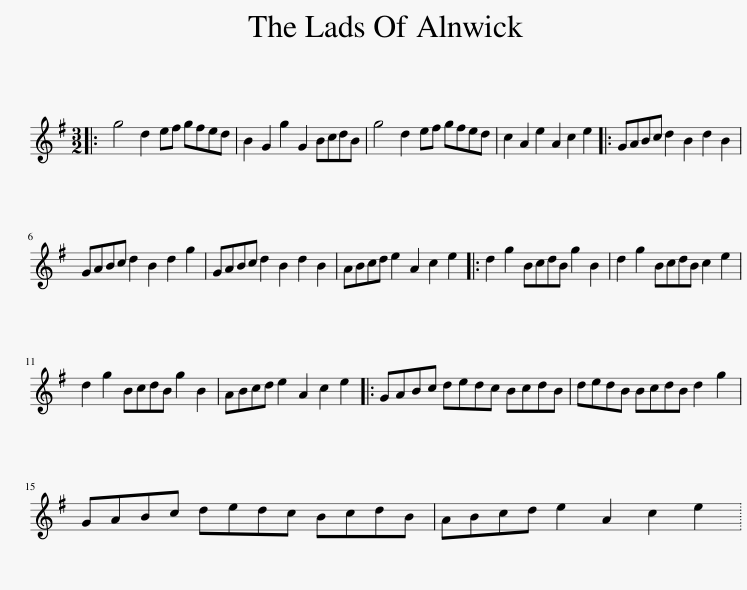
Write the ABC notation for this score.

X:1
L:1/8
M:3/2
I:linebreak $
K:G
V:1 treble
V:1
|: g4 d2 ef gfed | B2 G2 g2 G2 BcdB | g4 d2 ef gfed | c2 A2 e2 A2 c2 e2 |: GABc d2 B2 d2 B2 |$ %5
 GABc d2 B2 d2 g2 | GABc d2 B2 d2 B2 | ABcd e2 A2 c2 e2 |: d2 g2 BcdB g2 B2 | d2 g2 BcdB c2 e2 |$ %10
 d2 g2 BcdB g2 B2 | ABcd e2 A2 c2 e2 |: GABc dedc BcdB | dedB BcdB d2 g2 |$ GABc dedc BcdB | %15
 ABcd e2 A2 c2 e2 | %16
